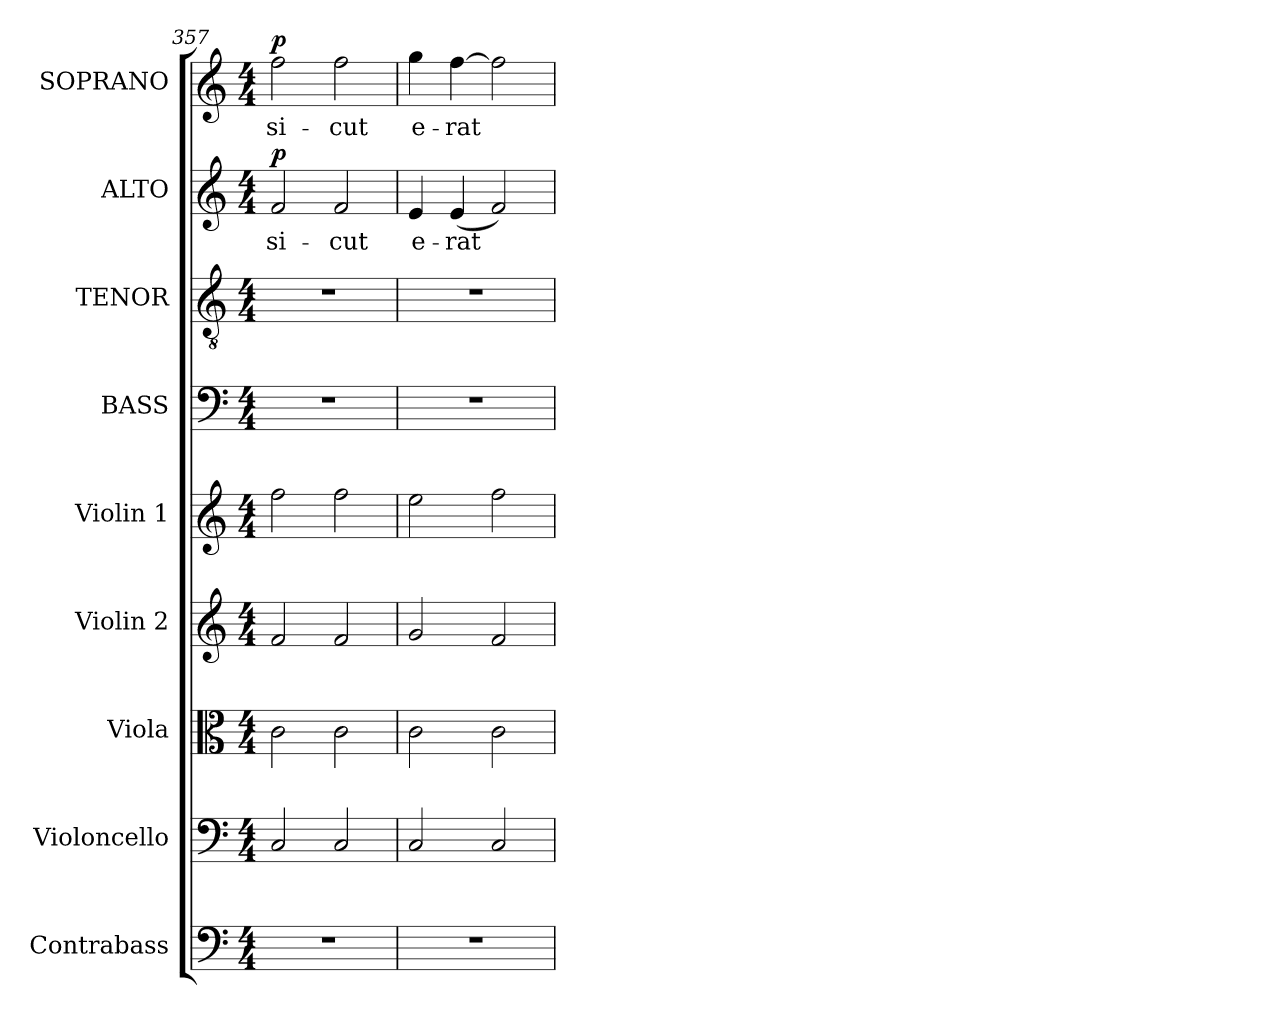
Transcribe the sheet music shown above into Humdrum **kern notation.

**kern	**kern	**kern	**kern	**kern	**kern	**kern	**kern	**text	**dynam	**kern	**text	**dynam
*part9	*part8	*part7	*part6	*part5	*part4	*part3	*part2	*part2	*part2	*part1	*part1	*part1
*staff9	*staff8	*staff7	*staff6	*staff5	*staff4	*staff3	*staff2	*staff2	*staff2	*staff1	*staff1	*staff1
*I"Contrabass	*I"Violoncello	*I"Viola	*I"Violin 2	*I"Violin 1	*I"BASS	*I"TENOR	*I"ALTO	*	*	*I"SOPRANO	*	*
*I'Cb.	*I'Vc.	*I'Vla.	*I'Vln. 2	*I'Vln. 1	*I'B.	*I'T.	*I'A.	*	*	*I'S.	*	*
*clefF4	*clefF4	*clefC3	*clefG2	*clefG2	*clefF4	*clefGv2	*clefG2	*	*	*clefG2	*	*
*ITrd7c12	*	*	*	*	*	*ITrd7c12	*	*	*	*	*	*
*k[]	*k[]	*k[]	*k[]	*k[]	*k[]	*k[]	*k[]	*	*	*k[]	*	*
*C:	*C:	*C:	*C:	*C:	*C:	*C:	*C:	*	*	*C:	*	*
*M4/4	*M4/4	*M4/4	*M4/4	*M4/4	*M4/4	*M4/4	*M4/4	*	*	*M4/4	*	*
=357	=357	=357	=357	=357	=357	=357	=357	=357	=357	=357	=357	=357
!	!	!	!	!	!	!	!	!LO:LY:b:color=#000000	!	!	!	!
!	!	!	!	!	!	!	!	!	!	!	!LO:LY:b:color=#000000	!
1r	2Ci/	2ci\	2fi/	2ffi\	1r	1r	2fi/	si-	p	2ffi\	si-	p
!	!	!	!	!	!	!	!	!LO:LY:b:color=#000000	!	!	!	!
!	!	!	!	!	!	!	!	!	!	!	!LO:LY:b:color=#000000	!
.	2Ci/	2ci\	2fi/	2ffi\	.	.	2fi/	-cut	.	2ffi\	-cut	.
=358	=358	=358	=358	=358	=358	=358	=358	=358	=358	=358	=358	=358
!	!	!	!	!	!	!	!	!LO:LY:b:color=#000000	!	!	!	!
!	!	!	!	!	!	!	!	!	!	!	!LO:LY:b:color=#000000	!
1r	2Ci/	2ci\	2gi/	2eei\	1r	1r	4ei/	e-	.	4ggi\	e-	.
!	!	!	!	!	!	!	!	!LO:LY:b:color=#000000	!	!	!	!
!	!	!	!	!	!	!	!	!	!	!	!LO:LY:b:color=#000000	!
.	.	.	.	.	.	.	(4ei/	-rat	.	[>4ffi\	-rat	.
.	2Ci/	2ci\	2fi/	2ffi\	.	.	2fi/)	.	.	2ffi\]	.	.
=	=	=	=	=	=	=	=	=	=	=	=	=
*-	*-	*-	*-	*-	*-	*-	*-	*-	*-	*-	*-	*-
